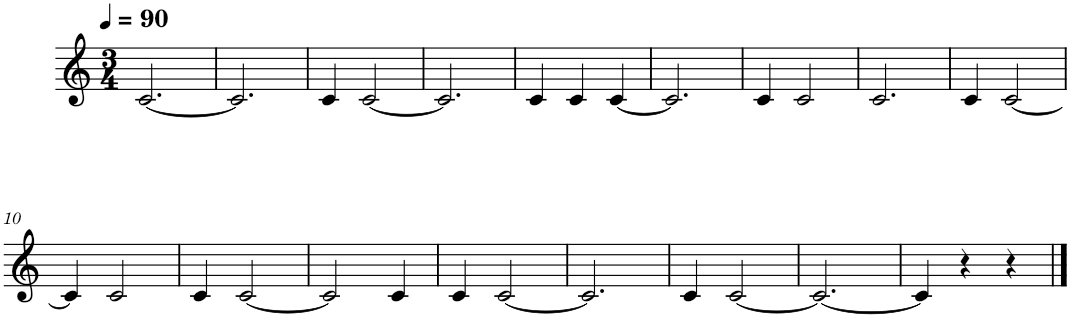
**kern
*part1
*staff1
*I"Piano
*I'Pno.
*clefG2
*k[]
*M3/4
*MM90
=1
[2.c/
=2
2.c/]
=3
4c/
[2c/
=4
2.c/]
=5
4c/
4c/
[4c/
=6
2.c/]
=7
4c/
2c/
=8
2.c/
=9
4c/
[2c/
!!LO:LB:g=z
=10
4c/]
2c/
=11
4c/
[2c/
=12
2c/]
4c/
=13
4c/
[2c/
=14
2.c/]
=15
4c/
[2c/
=16
2.c/_
=17
4c/]
4r
4r
==
*-
